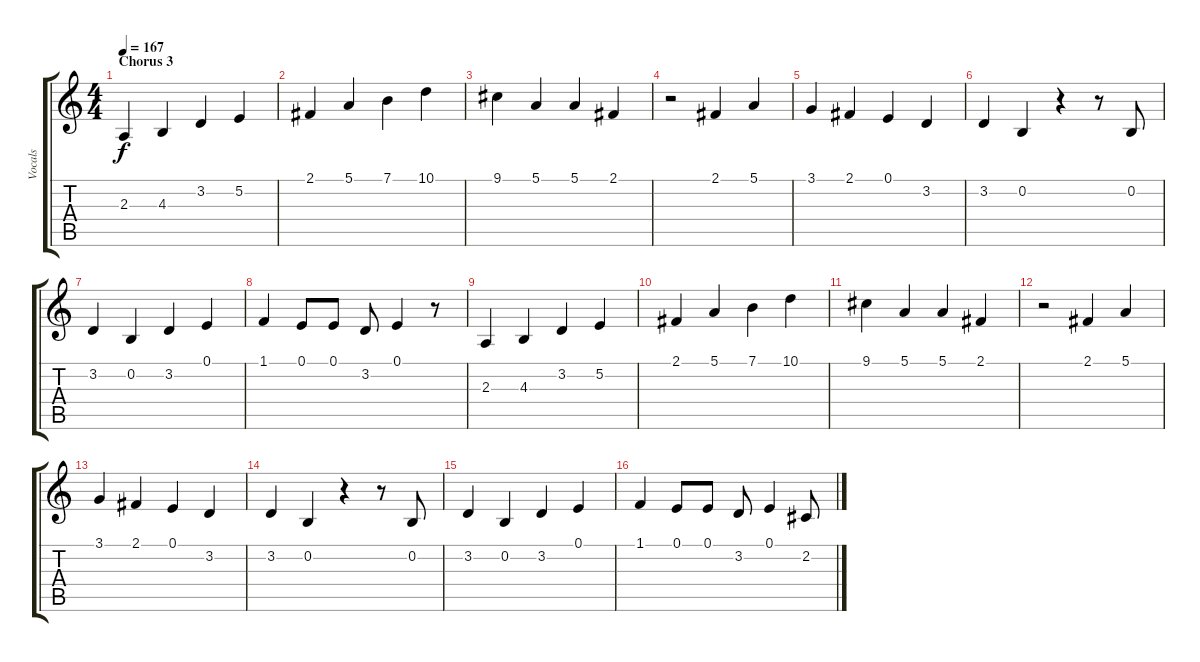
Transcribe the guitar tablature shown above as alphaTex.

\track ("Vocals" "Vocals") {instrument acousticgrandpiano}
\staff {score tabs}
\tuning (E4 B3 G3 D3 A2 E2) {hide}
\ts (4 4)
\section ("" "Chorus 3")
\tempo 167
\clef g2
\ks c
2.3.4{dy f} 4.3.4 3.2.4 5.2.4 |
2.1.4 5.1.4 7.1.4 10.1.4 |
9.1.4 5.1.4 5.1.4 2.1.4 |
r.2 2.1.4 5.1.4 |
3.1.4 2.1.4 0.1.4 3.2.4 |
3.2.4 0.2.4 r.4 r.8 0.2.8 |
3.2.4 0.2.4 3.2.4 0.1.4 |
1.1.4 0.1.8 0.1.8 3.2.8 0.1.4 r.8 |
2.3.4 4.3.4 3.2.4 5.2.4 |
2.1.4 5.1.4 7.1.4 10.1.4 |
9.1.4 5.1.4 5.1.4 2.1.4 |
r.2 2.1.4 5.1.4 |
3.1.4 2.1.4 0.1.4 3.2.4 |
3.2.4 0.2.4 r.4 r.8 0.2.8 |
3.2.4 0.2.4 3.2.4 0.1.4 |
1.1.4 0.1.8 0.1.8 3.2.8 0.1.4 2.2.8
